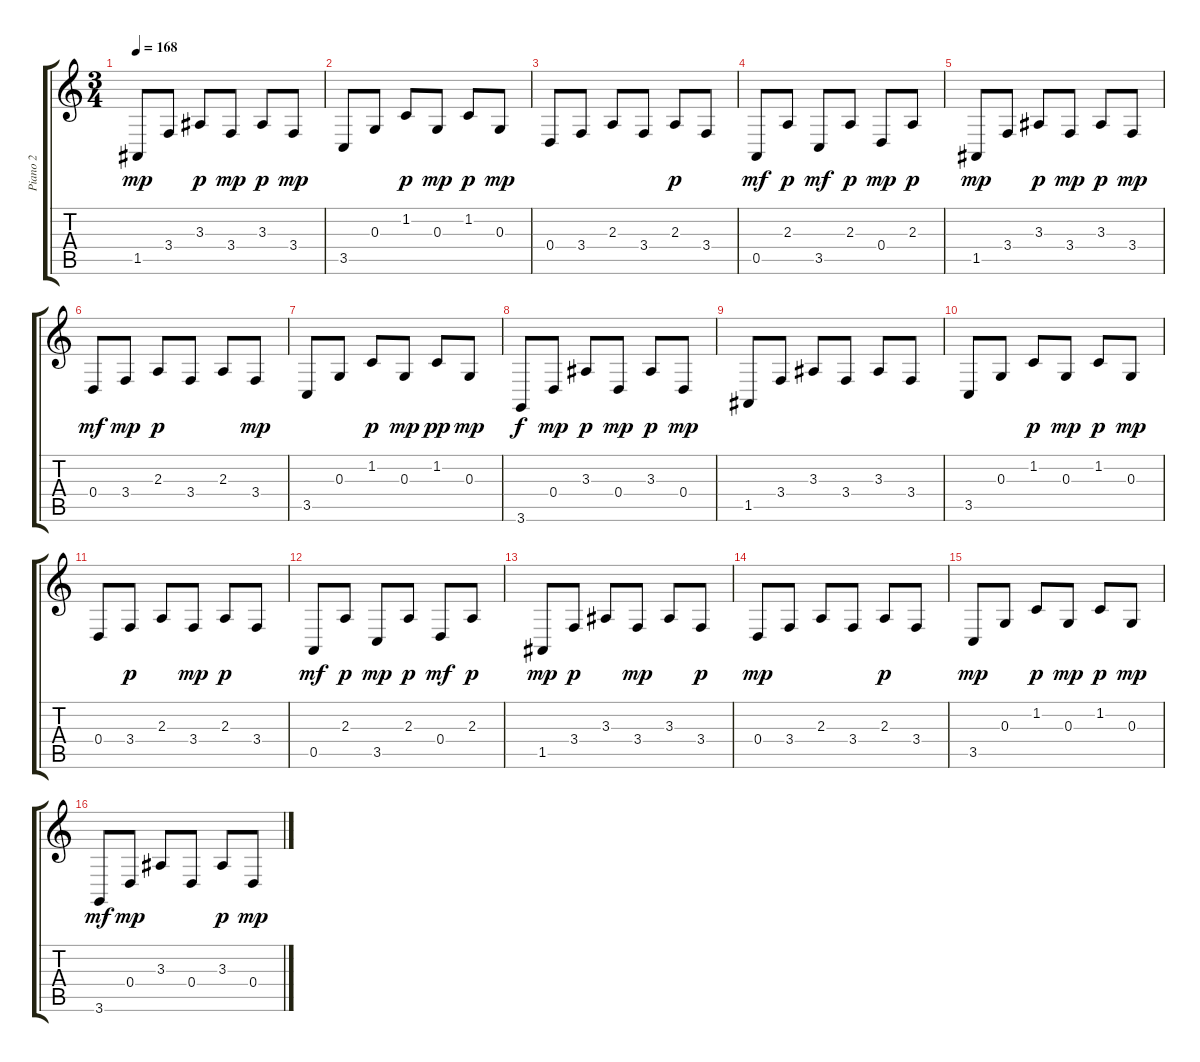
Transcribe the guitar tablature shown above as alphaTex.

\track ("Piano 2" "Piano 2") {instrument acousticgrandpiano}
\staff {score tabs}
\tuning (E4 B3 G3 D3 A2 E2) {hide}
\ts (3 4)
\tempo 168
\clef g2
\ks c
1.5.8{dy mp} 3.4.8 3.3.8{dy p} 3.4.8{dy mp} 3.3.8{dy p} 3.4.8{dy mp} |
3.5.8 0.3.8 1.2.8{dy p} 0.3.8{dy mp} 1.2.8{dy p} 0.3.8{dy mp} |
0.4.8 3.4.8 2.3.8 3.4.8 2.3.8{dy p} 3.4.8 |
0.5.8{dy mf} 2.3.8{dy p} 3.5.8{dy mf} 2.3.8{dy p} 0.4.8{dy mp} 2.3.8{dy p} |
1.5.8{dy mp} 3.4.8 3.3.8{dy p} 3.4.8{dy mp} 3.3.8{dy p} 3.4.8{dy mp} |
0.4.8{dy mf} 3.4.8{dy mp} 2.3.8{dy p} 3.4.8 2.3.8 3.4.8{dy mp} |
3.5.8 0.3.8 1.2.8{dy p} 0.3.8{dy mp} 1.2.8{dy pp} 0.3.8{dy mp} |
3.6.8{dy f} 0.4.8{dy mp} 3.3.8{dy p} 0.4.8{dy mp} 3.3.8{dy p} 0.4.8{dy mp} |
1.5.8 3.4.8 3.3.8 3.4.8 3.3.8 3.4.8 |
3.5.8 0.3.8 1.2.8{dy p} 0.3.8{dy mp} 1.2.8{dy p} 0.3.8{dy mp} |
0.4.8 3.4.8{dy p} 2.3.8 3.4.8{dy mp} 2.3.8{dy p} 3.4.8 |
0.5.8{dy mf} 2.3.8{dy p} 3.5.8{dy mp} 2.3.8{dy p} 0.4.8{dy mf} 2.3.8{dy p} |
1.5.8{dy mp} 3.4.8{dy p} 3.3.8 3.4.8{dy mp} 3.3.8 3.4.8{dy p} |
0.4.8{dy mp} 3.4.8 2.3.8 3.4.8 2.3.8{dy p} 3.4.8 |
3.5.8{dy mp} 0.3.8 1.2.8{dy p} 0.3.8{dy mp} 1.2.8{dy p} 0.3.8{dy mp} |
3.6.8{dy mf} 0.4.8{dy mp} 3.3.8 0.4.8 3.3.8{dy p} 0.4.8{dy mp}
